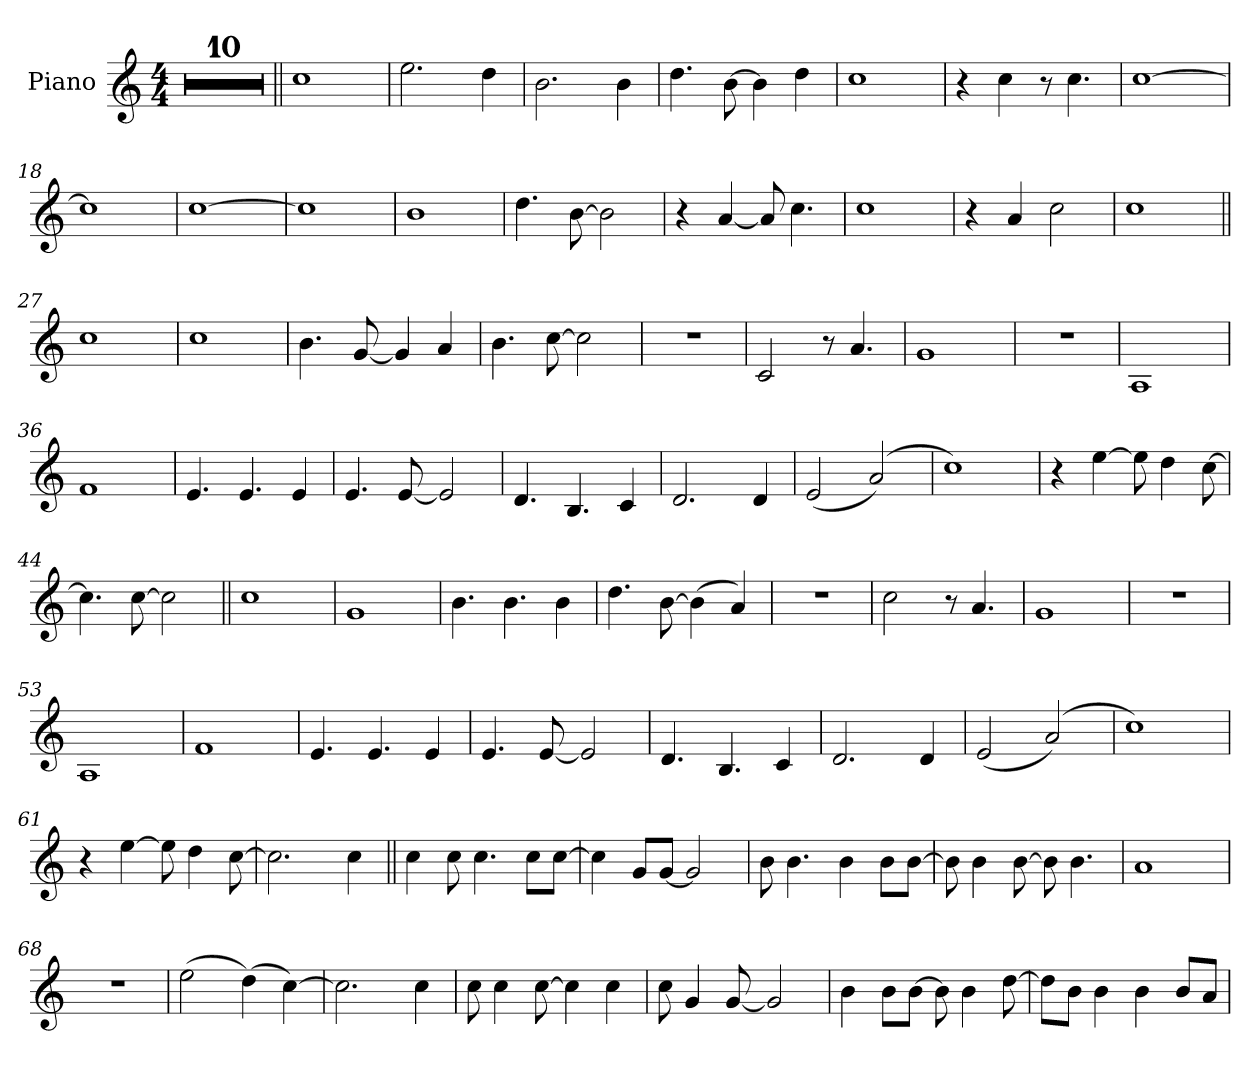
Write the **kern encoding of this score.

**kern
*part1
*staff1
*I"Piano
*I'Pno.
*clefG2
*k[]
*M4/4
*MM170
=1
1r
=2
1r
=3
1r
=4
1r
=5
1r
=6
1r
=7
1r
=8
1r
=9
1r
=10
1r
=11||
1cc
=12
2.ee
4dd
=13
2.b
4b
=14
4.dd
[8b
4b]
4dd
=15
1cc
=16
4r
4cc
8r
4.cc
=17
[1cc
=18
1cc]
=19
[1cc
=20
1cc]
=21
1b
=22
4.dd
[8b
2b]
=23
4r
[4a
8a]
4.cc
=24
1cc
=25
4r
4a
2cc
=26
1cc
=27||
1cc
=28
1cc
=29
4.b
[8g
4g]
4a
=30
4.b
[8cc
2cc]
=31
1r
=32
2c
8r
4.a
=33
1g
=34
1r
=35
1A
=36
1f
=37
4.e
4.e
4e
=38
4.e
[8e
2e]
=39
4.d
4.B
4c
=40
2.d
4d
=41
(2e
(2a)
=42
1cc)
=43
4r
[4ee
8ee]
4dd
[8cc
=44
4.cc]
[8cc
2cc]
=45||
1cc
=46
1g
=47
4.b
4.b
4b
=48
4.dd
[8b
(4b]
4a)
=49
1r
=50
2cc
8r
4.a
=51
1g
=52
1r
=53
1A
=54
1f
=55
4.e
4.e
4e
=56
4.e
[8e
2e]
=57
4.d
4.B
4c
=58
2.d
4d
=59
(2e
(2a)
=60
1cc)
=61
4r
[4ee
8ee]
4dd
[8cc
=62
2.cc]
4cc
=63||
4cc
8cc
4.cc
8ccL
[8ccJ
=64
4cc]
8gL
[8gJ
2g]
=65
8b
4.b
4b
8bL
[8bJ
=66
8b]
4b
[8b
8b]
4.b
=67
1a
=68
1r
=69
(2ee
(4dd)
[4cc)
=70
2.cc]
4cc
=71
8cc
4cc
[8cc
4cc]
4cc
=72
8cc
4g
[8g
2g]
=73
4b
8bL
[8bJ
8b]
4b
[8dd
=74
8ddL]
8bJ
4b
4b
8bL
8aJ
=
*-
